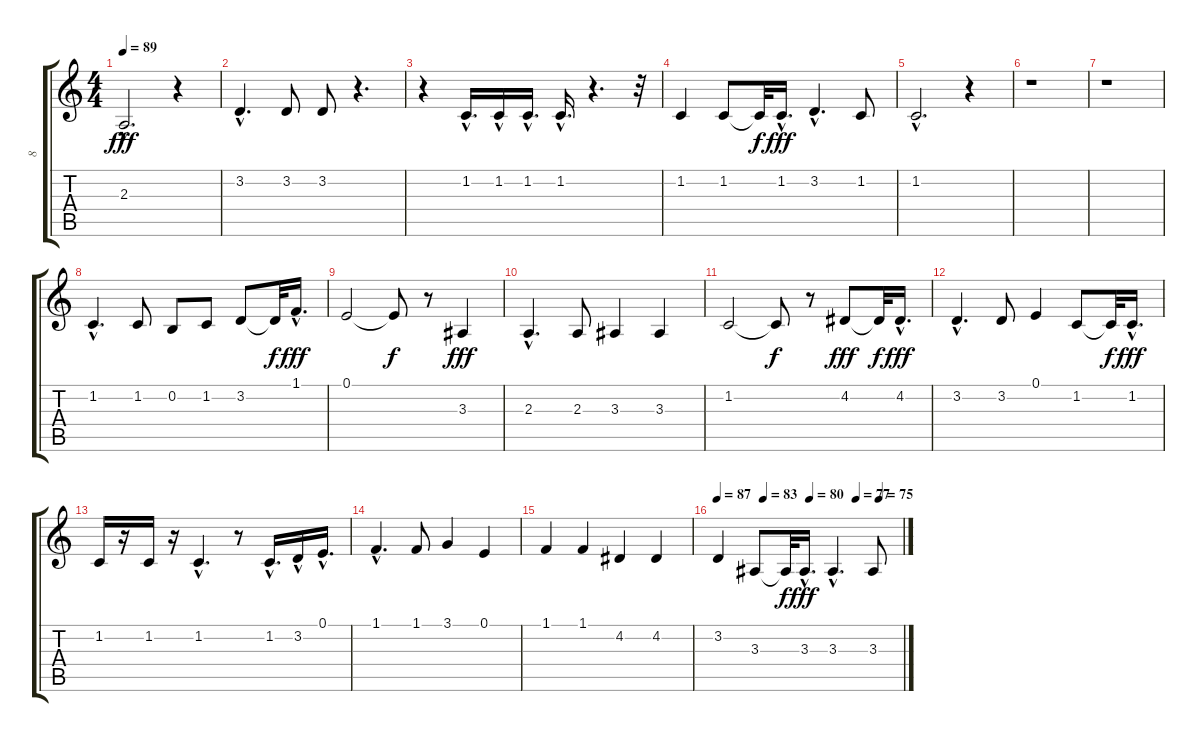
\track ("8" "8") {instrument trombone}
\staff {score tabs}
\tuning (E4 B3 G3 D3 A2 E2) {hide}
\ts (4 4)
\tempo 89
\clef g2
\ks c
2.3{hac}.2{d dy fff} r.4 |
3.2{hac}.4{d} 3.2.8 3.2.8 r.4{d} |
r.4 1.2{hac}.16{d} 1.2{hac}.16 1.2{hac}.16{d} 1.2{hac}.16{d} r.4{d} r.32 |
1.2.4 1.2.8 1.2{t}.32{dy f} 1.2{hac}.16{d dy fff} 3.2{hac}.4{d} 1.2.8 |
1.2{hac}.2{d} r.4 |
r.1 |
r.1 |
1.2{hac}.4{d} 1.2.8 0.2.8 1.2.8 3.2.8 3.2{t}.32{dy f} 1.1{hac}.16{d dy fff} |
0.1.2 0.1{t}.8{dy f} r.8 3.3.4{dy fff} |
2.3{hac}.4{d} 2.3.8 3.3.4 3.3.4 |
1.2.2 1.2{t}.8{dy f} r.8 4.2.8{dy fff} 4.2{t}.32{dy f} 4.2{hac}.16{d dy fff} |
3.2{hac}.4{d} 3.2.8 0.1.4 1.2.8 1.2{t}.32{dy f} 1.2{hac}.16{d dy fff} |
1.2.16 r.16 1.2.16 r.16 1.2{hac}.4{d} r.8 1.2{hac}.16{d} 3.2{hac}.16 0.1{hac}.16{d} |
1.1{hac}.4{d} 1.1.8 3.1.4 0.1.4 |
1.1.4 1.1.4 4.2.4 4.2.4 |
\tempo 87
\tempo (83 0.25)
\tempo (80 0.5)
\tempo (77 0.75)
\tempo (75 0.875)
3.2.4 3.3.8 3.3{t}.32{dy f} 3.3{hac}.16{d dy fff} 3.3{hac}.4{d} 3.3.8
